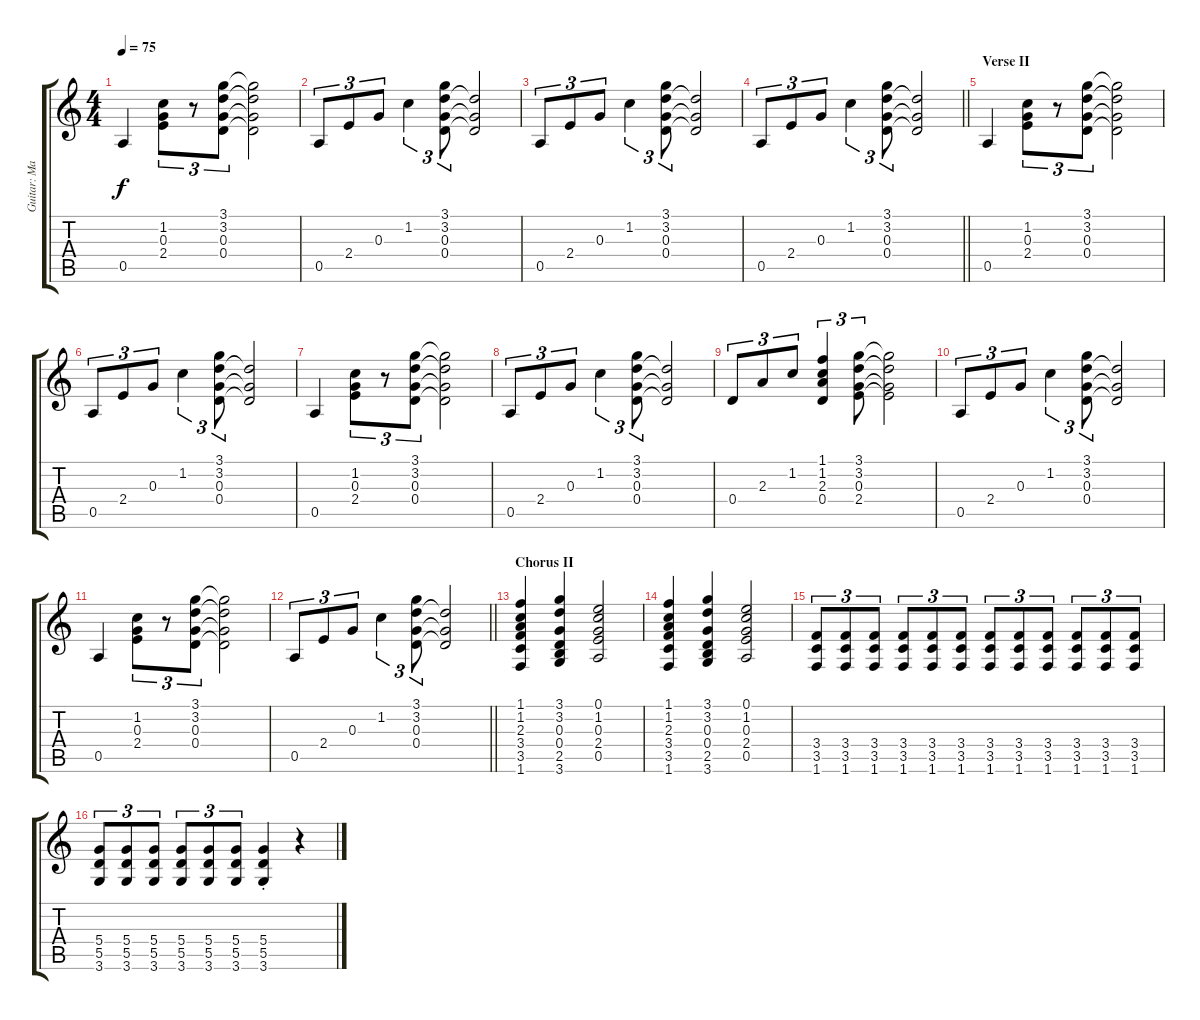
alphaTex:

\track ("Guitar: Mark" "Guitar: Ma") {instrument electricguitarclean}
\staff {score tabs}
\tuning (E4 B3 G3 D3 A2 E2) {hide}
\ts (4 4)
\tempo 75
\clef g2
\ks c
0.5.4{dy f} (1.2 0.3 2.4).8{tu (3 2)} r.8{tu (3 2)} (3.1 3.2 0.3 0.4).8{tu (3 2)} (3.1{t} 3.2{t} 0.3{t} 0.4{t}).2 |
0.5.8{tu (3 2)} 2.4.8{tu (3 2)} 0.3.8{tu (3 2)} 1.2.4{tu (3 2)} (3.1 3.2 0.3 0.4).8{tu (3 2)} (3.2{t} 0.3{t} 0.4{t}).2 |
0.5.8{tu (3 2)} 2.4.8{tu (3 2)} 0.3.8{tu (3 2)} 1.2.4{tu (3 2)} (3.1 3.2 0.3 0.4).8{tu (3 2)} (3.2{t} 0.3{t} 0.4{t}).2 |
\barLineRight lightlight
0.5.8{tu (3 2)} 2.4.8{tu (3 2)} 0.3.8{tu (3 2)} 1.2.4{tu (3 2)} (3.1 3.2 0.3 0.4).8{tu (3 2)} (3.2{t} 0.3{t} 0.4{t}).2 |
\section ("" "Verse II")
0.5.4 (1.2 0.3 2.4).8{tu (3 2)} r.8{tu (3 2)} (3.1 3.2 0.3 0.4).8{tu (3 2)} (3.1{t} 3.2{t} 0.3{t} 0.4{t}).2 |
0.5.8{tu (3 2)} 2.4.8{tu (3 2)} 0.3.8{tu (3 2)} 1.2.4{tu (3 2)} (3.1 3.2 0.3 0.4).8{tu (3 2)} (3.2{t} 0.3{t} 0.4{t}).2 |
0.5.4 (1.2 0.3 2.4).8{tu (3 2)} r.8{tu (3 2)} (3.1 3.2 0.3 0.4).8{tu (3 2)} (3.1{t} 3.2{t} 0.3{t} 0.4{t}).2 |
0.5.8{tu (3 2)} 2.4.8{tu (3 2)} 0.3.8{tu (3 2)} 1.2.4{tu (3 2)} (3.1 3.2 0.3 0.4).8{tu (3 2)} (3.2{t} 0.3{t} 0.4{t}).2 |
0.4.8{tu (3 2)} 2.3.8{tu (3 2)} 1.2.8{tu (3 2)} (1.1 1.2 2.3 0.4).4{tu (3 2)} (3.1 3.2 0.3 2.4).8{tu (3 2)} (3.1{t} 3.2{t} 0.3{t} 2.4{t}).2 |
0.5.8{tu (3 2)} 2.4.8{tu (3 2)} 0.3.8{tu (3 2)} 1.2.4{tu (3 2)} (3.1 3.2 0.3 0.4).8{tu (3 2)} (3.2{t} 0.3{t} 0.4{t}).2 |
0.5.4 (1.2 0.3 2.4).8{tu (3 2)} r.8{tu (3 2)} (3.1 3.2 0.3 0.4).8{tu (3 2)} (3.1{t} 3.2{t} 0.3{t} 0.4{t}).2 |
\barLineRight lightlight
0.5.8{tu (3 2)} 2.4.8{tu (3 2)} 0.3.8{tu (3 2)} 1.2.4{tu (3 2)} (3.1 3.2 0.3 0.4).8{tu (3 2)} (3.2{t} 0.3{t} 0.4{t}).2 |
\section ("" "Chorus II")
(1.1 1.2 2.3 3.4 3.5 1.6).4 (3.1 3.2 0.3 0.4 2.5 3.6).4 (0.1 1.2 0.3 2.4 0.5).2 |
(1.1 1.2 2.3 3.4 3.5 1.6).4 (3.1 3.2 0.3 0.4 2.5 3.6).4 (0.1 1.2 0.3 2.4 0.5).2 |
(3.4 3.5 1.6).8{tu (3 2)} (3.4 3.5 1.6).8{tu (3 2)} (3.4 3.5 1.6).8{tu (3 2)} (3.4 3.5 1.6).8{tu (3 2)} (3.4 3.5 1.6).8{tu (3 2)} (3.4 3.5 1.6).8{tu (3 2)} (3.4 3.5 1.6).8{tu (3 2)} (3.4 3.5 1.6).8{tu (3 2)} (3.4 3.5 1.6).8{tu (3 2)} (3.4 3.5 1.6).8{tu (3 2)} (3.4 3.5 1.6).8{tu (3 2)} (3.4 3.5 1.6).8{tu (3 2)} |
(5.4 5.5 3.6).8{tu (3 2)} (5.4 5.5 3.6).8{tu (3 2)} (5.4 5.5 3.6).8{tu (3 2)} (5.4 5.5 3.6).8{tu (3 2)} (5.4 5.5 3.6).8{tu (3 2)} (5.4 5.5 3.6).8{tu (3 2)} (5.4{st} 5.5{st} 3.6{st}).4 r.4
